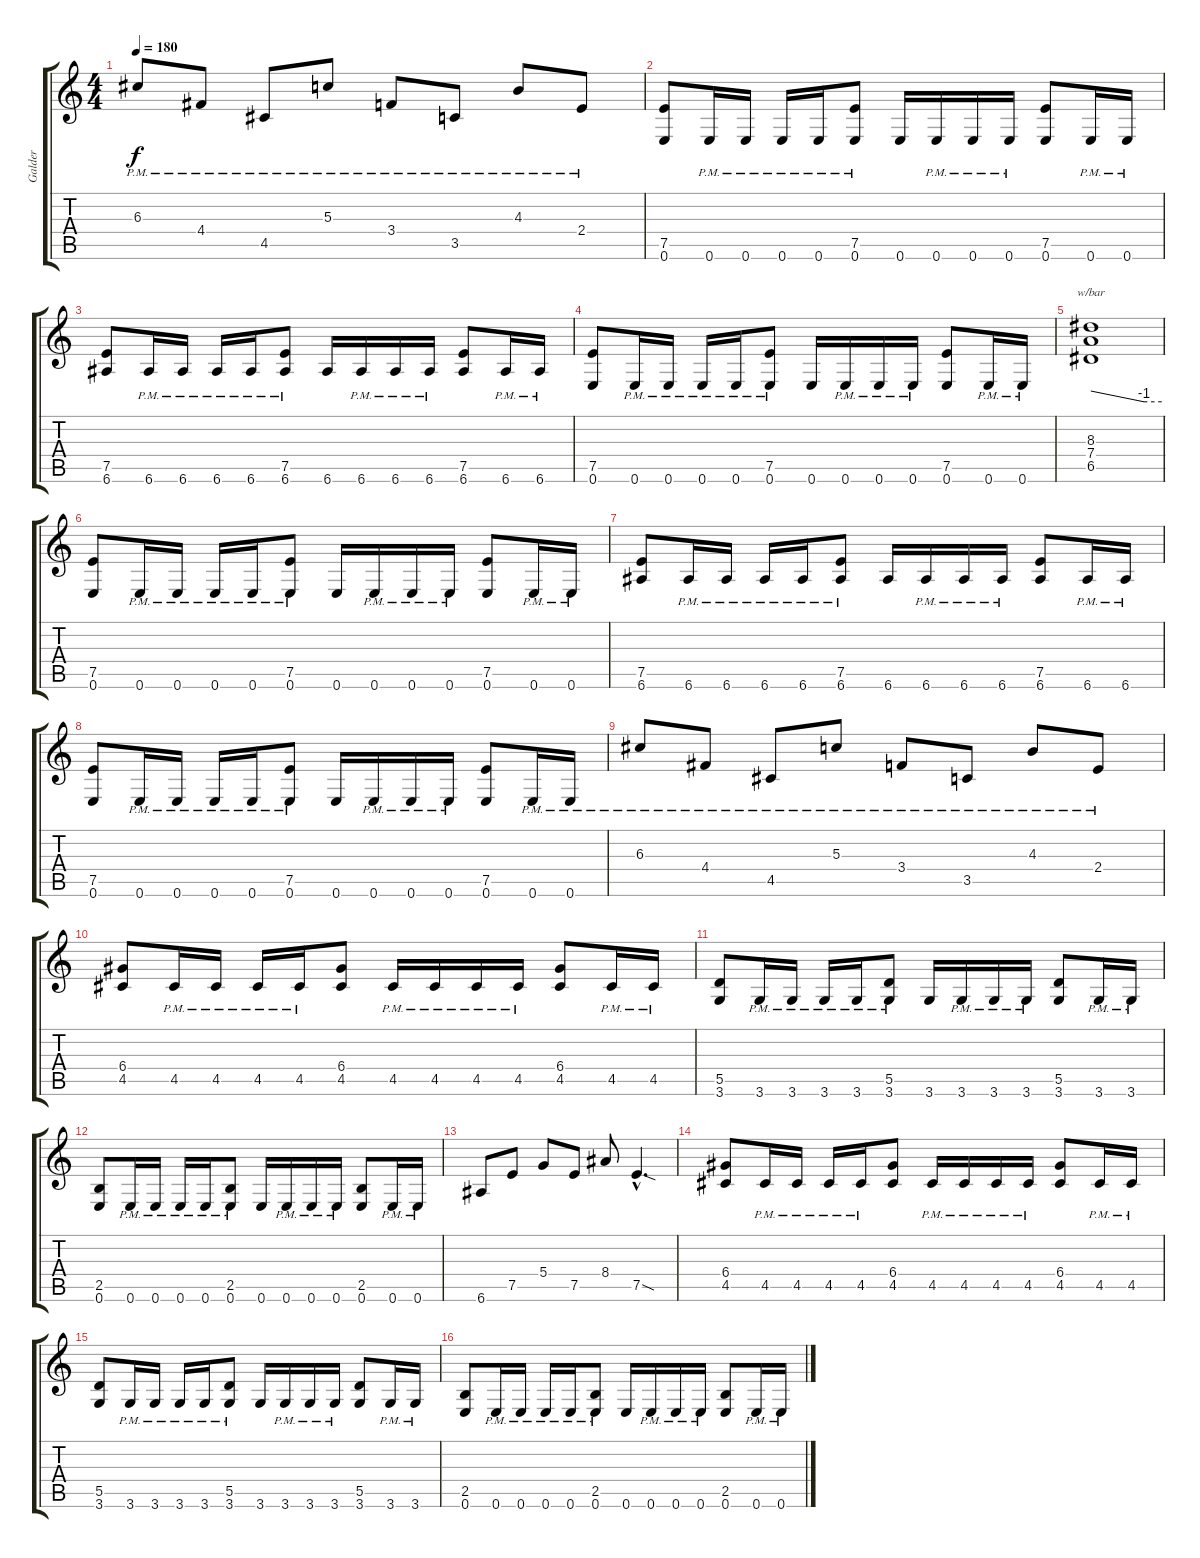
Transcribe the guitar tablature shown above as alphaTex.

\track ("Galder" "Galder") {instrument overdrivenguitar}
\staff {score tabs}
\tuning (E4 B3 G3 D3 A2 E2) {hide}
\ts (4 4)
\tempo 180
\clef g2
\ks c
6.3{pm}.8{dy f} 4.4{pm}.8 4.5{pm}.8 5.3{pm}.8 3.4{pm}.8 3.5{pm}.8 4.3{pm}.8 2.4{pm}.8 |
(7.5 0.6).8 0.6{pm}.16 0.6{pm}.16 0.6{pm}.16 0.6{pm}.16 (7.5 0.6{pm}).8 0.6.16 0.6{pm}.16 0.6{pm}.16 0.6{pm}.16 (7.5 0.6).8 0.6{pm}.16 0.6{pm}.16 |
(7.5 6.6).8 6.6{pm}.16 6.6{pm}.16 6.6{pm}.16 6.6{pm}.16 (7.5 6.6{pm}).8 6.6.16 6.6{pm}.16 6.6{pm}.16 6.6{pm}.16 (7.5 6.6).8 6.6{pm}.16 6.6{pm}.16 |
(7.5 0.6).8 0.6{pm}.16 0.6{pm}.16 0.6{pm}.16 0.6{pm}.16 (7.5 0.6{pm}).8 0.6.16 0.6{pm}.16 0.6{pm}.16 0.6{pm}.16 (7.5 0.6).8 0.6{pm}.16 0.6{pm}.16 |
(8.3 7.4 6.5).1{tbe (custom default 0 0 45 -4 60 -4)} |
(7.5 0.6).8 0.6{pm}.16 0.6{pm}.16 0.6{pm}.16 0.6{pm}.16 (7.5 0.6{pm}).8 0.6.16 0.6{pm}.16 0.6{pm}.16 0.6{pm}.16 (7.5 0.6).8 0.6{pm}.16 0.6{pm}.16 |
(7.5 6.6).8 6.6{pm}.16 6.6{pm}.16 6.6{pm}.16 6.6{pm}.16 (7.5 6.6{pm}).8 6.6.16 6.6{pm}.16 6.6{pm}.16 6.6{pm}.16 (7.5 6.6).8 6.6{pm}.16 6.6{pm}.16 |
(7.5 0.6).8 0.6{pm}.16 0.6{pm}.16 0.6{pm}.16 0.6{pm}.16 (7.5 0.6{pm}).8 0.6.16 0.6{pm}.16 0.6{pm}.16 0.6{pm}.16 (7.5 0.6).8 0.6{pm}.16 0.6{pm}.16 |
6.3{pm}.8 4.4{pm}.8 4.5{pm}.8 5.3{pm}.8 3.4{pm}.8 3.5{pm}.8 4.3{pm}.8 2.4{pm}.8 |
\section ("" "")
(6.4 4.5).8 4.5{pm}.16 4.5{pm}.16 4.5{pm}.16 4.5{pm}.16 (6.4 4.5).8 4.5{pm}.16 4.5{pm}.16 4.5{pm}.16 4.5{pm}.16 (6.4 4.5).8 4.5{pm}.16 4.5{pm}.16 |
(5.5 3.6).8 3.6{pm}.16 3.6{pm}.16 3.6{pm}.16 3.6{pm}.16 (5.5 3.6{pm}).8 3.6.16 3.6{pm}.16 3.6{pm}.16 3.6{pm}.16 (5.5 3.6).8 3.6{pm}.16 3.6{pm}.16 |
(2.5 0.6).8 0.6{pm}.16 0.6{pm}.16 0.6{pm}.16 0.6{pm}.16 (2.5 0.6{pm}).8 0.6.16 0.6{pm}.16 0.6{pm}.16 0.6{pm}.16 (2.5 0.6).8 0.6{pm}.16 0.6{pm}.16 |
6.6.8 7.5.8 5.4.8 7.5.8 8.4.8 7.5{sod hac}.4{d} |
(6.4 4.5).8 4.5{pm}.16 4.5{pm}.16 4.5{pm}.16 4.5{pm}.16 (6.4 4.5).8 4.5{pm}.16 4.5{pm}.16 4.5{pm}.16 4.5{pm}.16 (6.4 4.5).8 4.5{pm}.16 4.5{pm}.16 |
(5.5 3.6).8 3.6{pm}.16 3.6{pm}.16 3.6{pm}.16 3.6{pm}.16 (5.5 3.6{pm}).8 3.6.16 3.6{pm}.16 3.6{pm}.16 3.6{pm}.16 (5.5 3.6).8 3.6{pm}.16 3.6{pm}.16 |
(2.5 0.6).8 0.6{pm}.16 0.6{pm}.16 0.6{pm}.16 0.6{pm}.16 (2.5 0.6{pm}).8 0.6.16 0.6{pm}.16 0.6{pm}.16 0.6{pm}.16 (2.5 0.6).8 0.6{pm}.16 0.6{pm}.16
